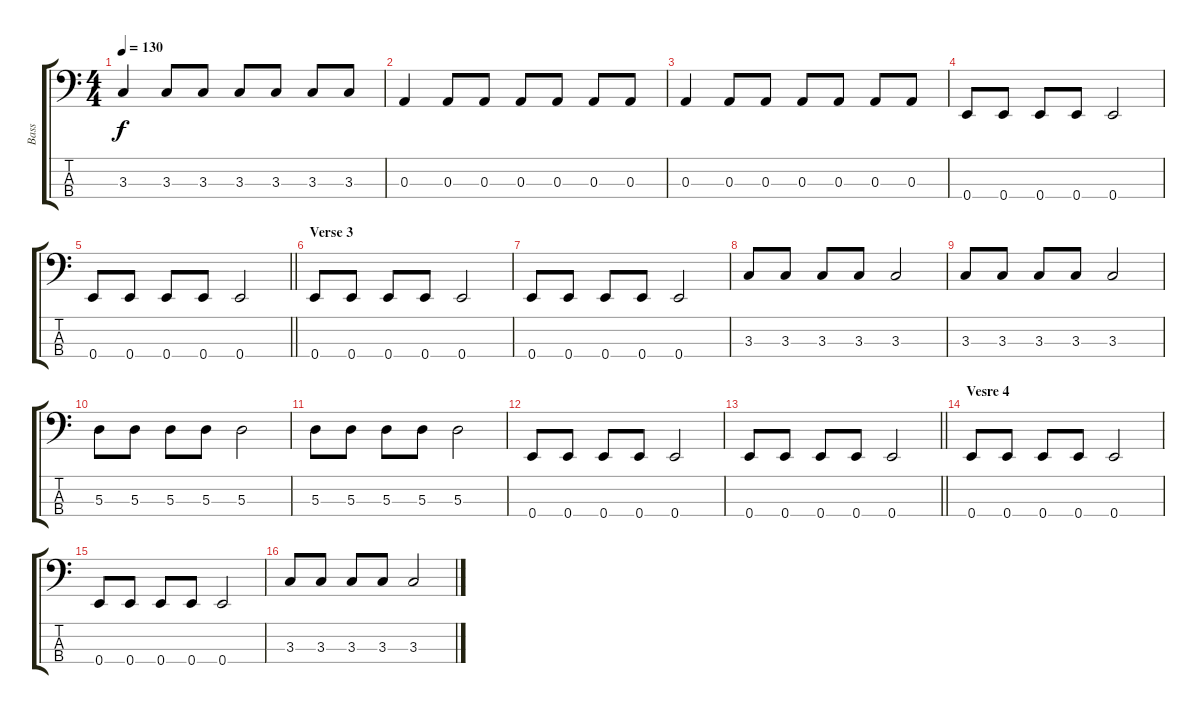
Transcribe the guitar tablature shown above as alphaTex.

\track ("Bass" "Bass") {instrument electricbassfinger}
\staff {score tabs}
\tuning (G2 D2 A1 E1) {hide}
\ts (4 4)
\tempo 130
\clef f4
\ks c
3.3.4{dy f} 3.3.8 3.3.8 3.3.8 3.3.8 3.3.8 3.3.8 |
0.3.4 0.3.8 0.3.8 0.3.8 0.3.8 0.3.8 0.3.8 |
0.3.4 0.3.8 0.3.8 0.3.8 0.3.8 0.3.8 0.3.8 |
0.4.8 0.4.8 0.4.8 0.4.8 0.4.2 |
\barLineRight lightlight
0.4.8 0.4.8 0.4.8 0.4.8 0.4.2 |
\section ("" "Verse 3")
0.4.8 0.4.8 0.4.8 0.4.8 0.4.2 |
0.4.8 0.4.8 0.4.8 0.4.8 0.4.2 |
3.3.8 3.3.8 3.3.8 3.3.8 3.3.2 |
3.3.8 3.3.8 3.3.8 3.3.8 3.3.2 |
5.3.8 5.3.8 5.3.8 5.3.8 5.3.2 |
5.3.8 5.3.8 5.3.8 5.3.8 5.3.2 |
0.4.8 0.4.8 0.4.8 0.4.8 0.4.2 |
\barLineRight lightlight
0.4.8 0.4.8 0.4.8 0.4.8 0.4.2 |
\section ("" "Vesre 4")
0.4.8 0.4.8 0.4.8 0.4.8 0.4.2 |
0.4.8 0.4.8 0.4.8 0.4.8 0.4.2 |
3.3.8 3.3.8 3.3.8 3.3.8 3.3.2
